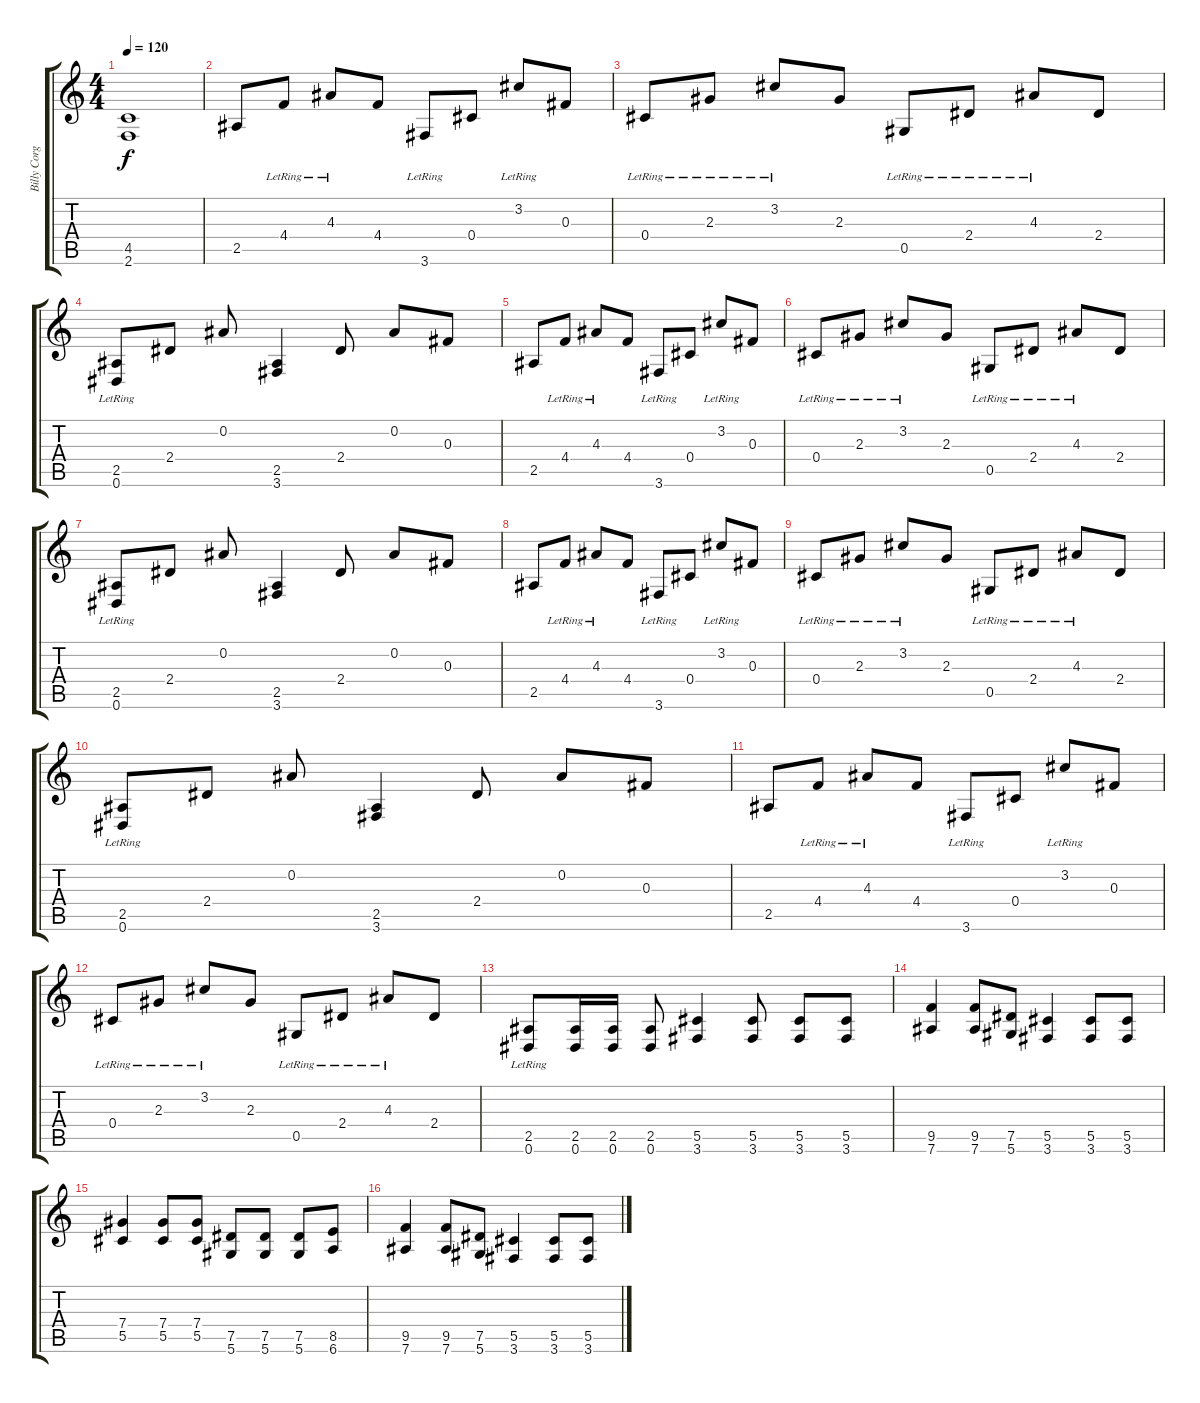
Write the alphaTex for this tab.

\track ("Billy Corgan" "Billy Corg") {instrument electricguitarjazz}
\staff {score tabs}
\tuning (Eb4 Bb3 Gb3 Db3 Ab2 Eb2) {hide}
\ts (4 4)
\tempo 120
\clef g2
\ks c
(4.5{t} 2.6{t}).1{dy f} |
2.5.8{volume 12 instrument electricguitarjazz} 4.4{lr}.8 4.3{lr}.8 4.4.8 3.6{lr}.8 0.4.8 3.2{lr}.8 0.3.8 |
0.4{lr}.8 2.3{lr}.8 3.2{lr}.8 2.3.8 0.5{lr}.8 2.4{lr}.8 4.3{lr}.8 2.4.8 |
(2.5{lr} 0.6{lr}).8 2.4.8 0.2.8 (2.5 3.6).4 2.4.8 0.2.8 0.3.8 |
2.5.8 4.4{lr}.8 4.3{lr}.8 4.4.8 3.6{lr}.8 0.4.8 3.2{lr}.8 0.3.8 |
0.4{lr}.8 2.3{lr}.8 3.2{lr}.8 2.3.8 0.5{lr}.8 2.4{lr}.8 4.3{lr}.8 2.4.8 |
(2.5{lr} 0.6{lr}).8 2.4.8 0.2.8 (2.5 3.6).4 2.4.8 0.2.8 0.3.8 |
2.5.8 4.4{lr}.8 4.3{lr}.8 4.4.8 3.6{lr}.8 0.4.8 3.2{lr}.8 0.3.8 |
0.4{lr}.8 2.3{lr}.8 3.2{lr}.8 2.3.8 0.5{lr}.8 2.4{lr}.8 4.3{lr}.8 2.4.8 |
(2.5{lr} 0.6{lr}).8 2.4.8 0.2.8 (2.5 3.6).4 2.4.8 0.2.8 0.3.8 |
2.5.8 4.4{lr}.8 4.3{lr}.8 4.4.8 3.6{lr}.8 0.4.8 3.2{lr}.8 0.3.8 |
0.4{lr}.8 2.3{lr}.8 3.2{lr}.8 2.3.8 0.5{lr}.8 2.4{lr}.8 4.3{lr}.8 2.4.8 |
(2.5{lr} 0.6{lr}).8{volume 14 instrument distortionguitar} (2.5 0.6).16 (2.5 0.6).16 (2.5 0.6).8 (5.5 3.6).4 (5.5 3.6).8 (5.5 3.6).8 (5.5 3.6).8 |
(9.5 7.6).4 (9.5 7.6).8 (7.5 5.6).8 (5.5 3.6).4 (5.5 3.6).8 (5.5 3.6).8 |
(7.4 5.5).4 (7.4 5.5).8 (7.4 5.5).8 (7.5 5.6).8 (7.5 5.6).8 (7.5 5.6).8 (8.5 6.6).8 |
(9.5 7.6).4 (9.5 7.6).8 (7.5 5.6).8 (5.5 3.6).4 (5.5 3.6).8 (5.5 3.6).8
